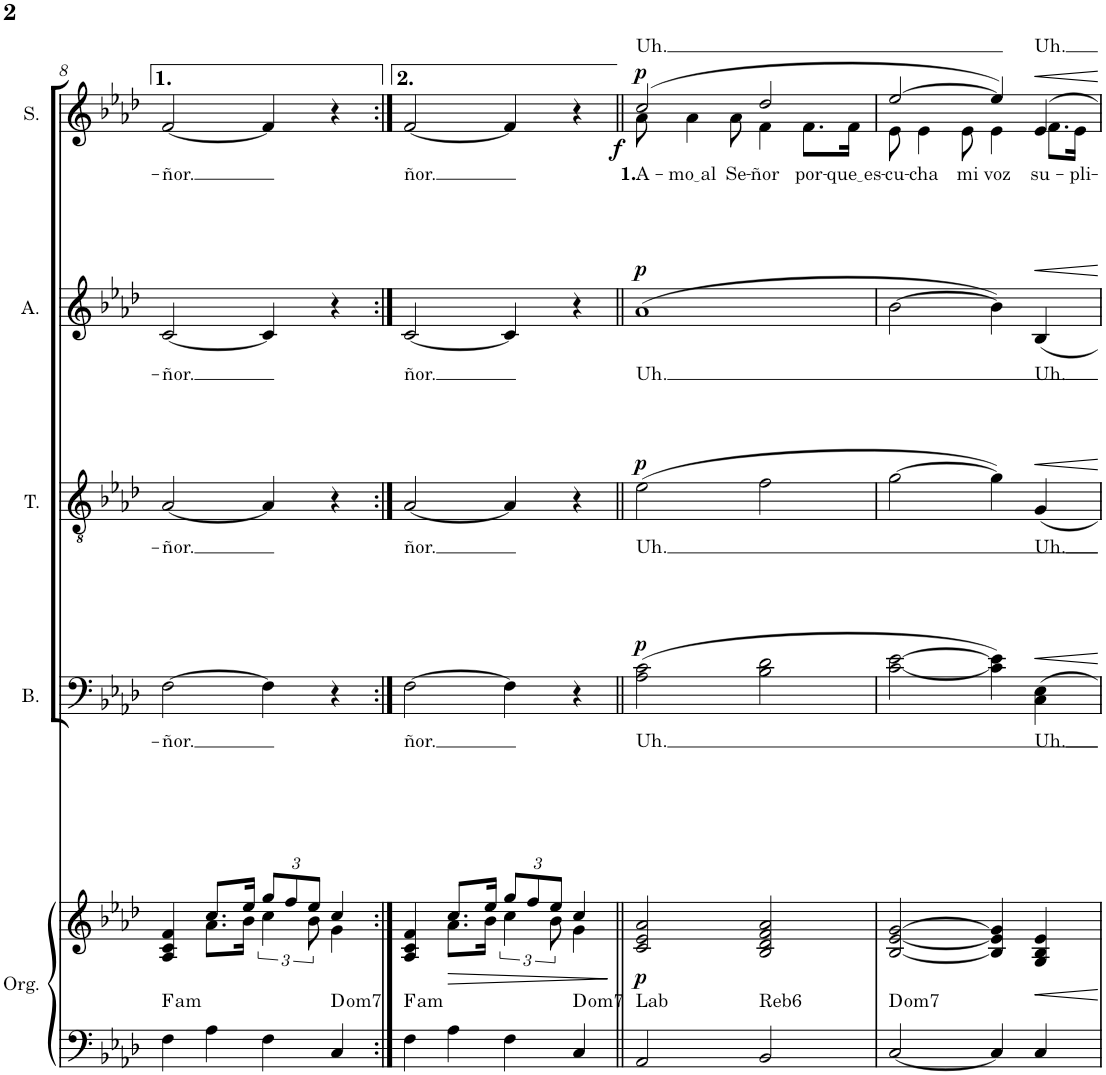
**kern	**kern	**dynam	**harte	**kern	**text	**dynam	**kern	**text	**dynam	**kern	**text	**dynam	**kern	**text	**dynam
*part5	*part5	*part5	*part5	*part4	*part4	*part4	*part3	*part3	*part3	*part2	*part2	*part2	*part1	*part1	*part1
*staff6	*staff5	*staff5/6	*	*staff4	*staff4	*staff4	*staff3	*staff3	*staff3	*staff2	*staff2	*staff2	*staff1	*staff1	*staff1
*I"Órgano	*	*	*	*I"Bajo	*	*	*I"Tenor	*	*	*I"Alto	*	*	*I"Soprano	*	*
*	*	*	*	*I'B.	*	*	*I'T.	*	*	*I'A.	*	*	*I'S.	*	*
!!LO:PB:g=z
*clefF4	*clefG2	*	*	*clefF4	*	*	*clefGv2	*	*	*clefG2	*	*	*clefG2	*	*
*k[b-e-a-d-]	*k[b-e-a-d-]	*	*	*k[b-e-a-d-]	*	*	*k[b-e-a-d-]	*	*	*k[b-e-a-d-]	*	*	*k[b-e-a-d-]	*	*
*M4/4	*M4/4	*	*	*M4/4	*	*	*M4/4	*	*	*M4/4	*	*	*M4/4	*	*
=8	=8	=8	=8	=8	=8	=8	=8	=8	=8	=8	=8	=8	=8	=8	=8
*	*^	*	*	*	*	*	*	*	*	*	*	*	*	*	*
!	!	!	!	!LO:H:kt=am	!	!LO:LY:b	!	!	!LO:LY:b	!	!	!LO:LY:b	!	!	!LO:LY:b	!
4F\	4A-/ 4c/ 4f/	4ryy	.	.	[2F\	-ñor.	.	[2A-/	-ñor.	.	[2c/	-ñor.	.	[2f/	-ñor.	.
4A-\	8.cc/L	8.a-\L	.	.	.	.	.	.	.	.	.	.	.	.	.	.
.	16ee-/Jk	16b-\Jk	.	.	.	.	.	.	.	.	.	.	.	.	.	.
*	*Xbrackettup	*brackettup	*	*	*	*	*	*	*	*	*	*	*	*	*	*
4F\	12gg/L	6cc\	.	.	4F\]	.	.	4A-/]	.	.	4c/]	.	.	4f/]	.	.
.	12ff/	.	.	.	.	.	.	.	.	.	.	.	.	.	.	.
.	12ee-/J	12b-\	.	.	.	.	.	.	.	.	.	.	.	.	.	.
4C/	4cc/	4g\	.	D:dim	4r	.	.	4r	.	.	4r	.	.	4r	.	.
=9:|!	=9:|!	=9:|!	=9:|!	=9:|!	=9:|!	=9:|!	=9:|!	=9:|!	=9:|!	=9:|!	=9:|!	=9:|!	=9:|!	=9:|!	=9:|!	=9:|!
!	!	!	!	!LO:H:kt=am	!	!LO:LY:b	!	!	!LO:LY:b	!	!	!LO:LY:b	!	!	!LO:LY:b	!
4F\	4A-/ 4c/ 4f/	4ryy	.	.	[2F\	-ñor.	.	[2A-/	-ñor.	.	[2c/	-ñor.	.	[2f/	-ñor.	.
!	!	!	!LO:HP:b	!	!	!	!	!	!	!	!	!	!	!	!	!
4A-\	8.cc/L	8.a-\L	>	.	.	.	.	.	.	.	.	.	.	.	.	.
.	16ee-/Jk	16b-\Jk	.	.	.	.	.	.	.	.	.	.	.	.	.	.
*	*Xbrackettup	*brackettup	*	*	*	*	*	*	*	*	*	*	*	*	*	*
4F\	12gg/L	6cc\	.	.	4F\]	.	.	4A-/]	.	.	4c/]	.	.	4f/]	.	.
.	12ff/	.	.	.	.	.	.	.	.	.	.	.	.	.	.	.
.	12ee-/J	12b-\	.	.	.	.	.	.	.	.	.	.	.	.	.	.
4C/	4cc/	4g\	.	D:dim	4r	.	.	4r	.	.	4r	.	.	4r	.	.
*	*v	*v	*	*	*	*	*	*	*	*	*	*	*	*	*	*
.	.	]	.	.	.	.	.	.	.	.	.	.	.	.	.
=10||	=10||	=10||	=10||	=10||	=10||	=10||	=10||	=10||	=10||	=10||	=10||	=10||	=10||	=10||	=10||
!	!	!	!	!	!LO:LY:b	!	!	!LO:LY:b	!	!	!LO:LY:b	!	!	!LO:LY:a	!
*	*	*	*	*	*	*	*	*	*	*	*	*	*^	*	*
!	!	!LO:DY:b	!	!	!	!LO:DY:a	!	!	!LO:DY:a	!	!	!LO:DY:a	!	!	!LO:LY:b	!LO:DY:a
!	!	!	!LO:H:kt=Lab	!	!	!	!	!	!	!	!	!	!	!	!	!LO:DY:n=1:b
2AA-/	2c/ 2e-/ 2a-/	p	N	(2A-\ 2c\	Uh.	p	(2e-\	Uh.	p	(1a-	Uh.	p	(2cc/	8a-\	1. A	p f
!	!	!	!	!	!	!	!	!	!	!	!	!	!	!	!LO:LY:b	!
.	.	.	.	.	.	.	.	.	.	.	.	.	.	4a-\	mo al	.
!	!	!	!	!	!	!	!	!	!	!	!	!	!	!	!LO:LY:b	!
.	.	.	.	.	.	.	.	.	.	.	.	.	.	8a-\	Se-	.
!	!	!	!LO:H:kt=Reb6	!	!	!	!	!	!	!	!	!	!	!	!LO:LY:b	!
2BB-/	2B-/ 2d-/ 2f/ 2a-/	.	N	2B-\ 2d-\	.	.	2f\	.	.	.	.	.	2dd-/	4f\	-ñor	.
!	!	!	!	!	!	!	!	!	!	!	!	!	!	!	!LO:LY:b	!
.	.	.	.	.	.	.	.	.	.	.	.	.	.	8.f\L	por-	.
!	!	!	!	!	!	!	!	!	!	!	!	!	!	!	!LO:LY:b	!
.	.	.	.	.	.	.	.	.	.	.	.	.	.	16f\Jk	que es	.
=11	=11	=11	=11	=11	=11	=11	=11	=11	=11	=11	=11	=11	=11	=11	=11	=11
!	!	!	!	!	!	!	!	!	!	!	!	!	!	!	!LO:LY:b	!
[2C/	[2B-/ [2e-/ [2g/	.	D:dim	[2c\ [2e-\	.	.	[2g\	.	.	[2b-\	.	.	[2ee-/	8e-\	-cu-	.
!	!	!	!	!	!	!	!	!	!	!	!	!	!	!	!LO:LY:b	!
.	.	.	.	.	.	.	.	.	.	.	.	.	.	4e-\	-cha	.
!	!	!	!	!	!	!	!	!	!	!	!	!	!	!	!LO:LY:b	!
.	.	.	.	.	.	.	.	.	.	.	.	.	.	8e-\	mi	.
!	!	!	!	!	!	!	!	!	!	!	!	!	!	!	!LO:LY:b	!
4C/]	4B-/] 4e-/] 4g/]	.	.	4c\] 4e-\])	.	.	4g\])	.	.	4b-\])	.	.	4ee-/])	4e-\	voz	.
!	!	!	!	!	!LO:LY:b	!	!	!LO:LY:b	!	!	!LO:LY:b	!	!	!	!LO:LY:a	!
!	!	!	!	!	!	!	!	!	!	!	!	!	!	!	!LO:LY:b	!
4C/	4G/ 4B-/ 4e-/	.	.	4C\ 4E-\	Uh.	.	4G/	Uh.	.	4B-/	Uh.	.	4e-/	8.f\L	su-	.
!	!	!	!	!	!	!	!	!	!	!	!	!	!	!	!LO:LY:b	!
.	.	.	.	.	.	.	.	.	.	.	.	.	.	16e-\Jk	-pli-	.
*	*	*	*	*	*	*	*	*	*	*	*	*	*v	*v	*	*
=	=	=	=	=	=	=	=	=	=	=	=	=	=	=	=
*-	*-	*-	*-	*-	*-	*-	*-	*-	*-	*-	*-	*-	*-	*-	*-
